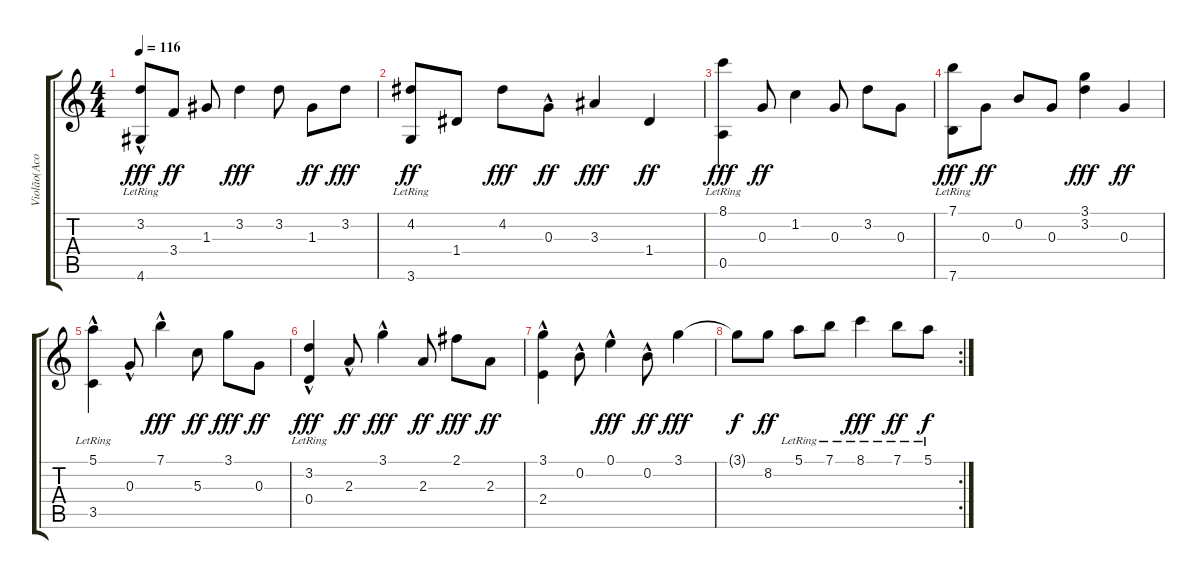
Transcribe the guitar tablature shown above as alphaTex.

\track ("Violão(Acoustic Guitar)" "Violão(Aco") {instrument acousticguitarnylon}
\staff {score tabs}
\tuning (E4 B3 G3 D3 A2 E2) {hide}
\ts (4 4)
\tempo 116
\clef g2
\ks c
(3.2{hac lr} 4.6{lr}).8{dy fff} 3.4.8{dy ff} 1.3.8 3.2.4{dy fff} 3.2.8 1.3.8{dy ff} 3.2.8{dy fff} |
(4.2{lr} 3.6{lr}).8{dy ff} 1.4.8 4.2.8{dy fff} 0.3{hac}.8{dy ff} 3.3.4{dy fff} 1.4.4{dy ff} |
(8.1{lr} 0.5{lr}).4{dy fff} 0.3.8{dy ff} 1.2.4 0.3.8 3.2.8 0.3.8 |
(7.1{lr} 7.6{lr}).8{dy fff} 0.3.8{dy ff} 0.2.8 0.3.8 (3.1 3.2).4{dy fff} 0.3.4{dy ff} |
(5.1{hac lr} 3.5{lr}).4 0.3{hac}.8 7.1{hac}.4{dy fff} 5.3.8{dy ff} 3.1.8{dy fff} 0.3.8{dy ff} |
(3.2{hac lr} 0.4{lr}).4{dy fff} 2.3{hac}.8{dy ff} 3.1{hac}.4{dy fff} 2.3.8{dy ff} 2.1.8{dy fff} 2.3.8{dy ff} |
(3.1{hac} 2.4).4 0.2{hac}.8 0.1{hac}.4{dy fff} 0.2{hac}.8{dy ff} 3.1.4{dy fff} |
\rc 2
3.1{t}.8{dy f} 8.2.8{dy ff} 5.1{lr}.8 7.1{lr}.8 8.1{lr}.4{dy fff} 7.1{lr}.8{dy ff} 5.1{lr}.8{dy f}
